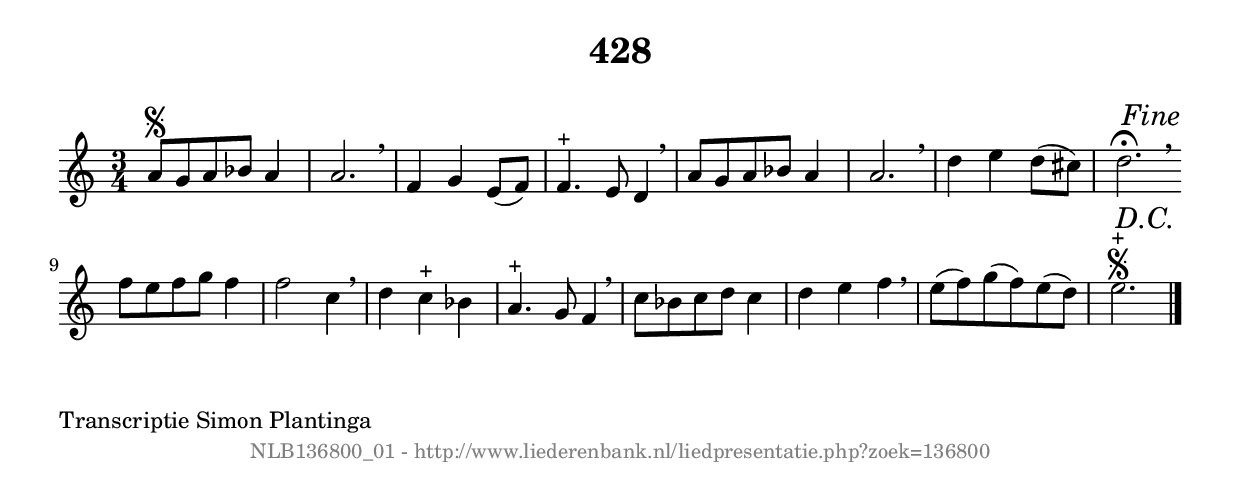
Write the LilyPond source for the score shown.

%
% produced by wce2krn 1.64 (7 June 2014)
%
\version"2.16"
#(append! paper-alist '(("long" . (cons (* 210 mm) (* 2000 mm)))))
#(set-default-paper-size "long")
sb = {\breathe}
mBreak = {\breathe }
bBreak = {\breathe }
x = {\once\override NoteHead #'style = #'cross }
gl=\glissando
itime={\override Staff.TimeSignature #'stencil = ##f }
ficta = {\once\set suggestAccidentals = ##t}
fine = {\once\override Score.RehearsalMark #'self-alignment-X = #1 \mark \markup {\italic{Fine}}}
dc = {\once\override Score.RehearsalMark #'self-alignment-X = #1 \mark \markup {\italic{D.C.}}}
dcf = {\once\override Score.RehearsalMark #'self-alignment-X = #1 \mark \markup {\italic{D.C. al Fine}}}
dcc = {\once\override Score.RehearsalMark #'self-alignment-X = #1 \mark \markup {\italic{D.C. al Coda}}}
ds = {\once\override Score.RehearsalMark #'self-alignment-X = #1 \mark \markup {\italic{D.S.}}}
dsf = {\once\override Score.RehearsalMark #'self-alignment-X = #1 \mark \markup {\italic{D.S. al Fine}}}
dsc = {\once\override Score.RehearsalMark #'self-alignment-X = #1 \mark \markup {\italic{D.S. al Coda}}}
pv = {\set Score.repeatCommands = #'((volta "1"))}
sv = {\set Score.repeatCommands = #'((volta "2"))}
tv = {\set Score.repeatCommands = #'((volta "3"))}
qv = {\set Score.repeatCommands = #'((volta "4"))}
xv = {\set Score.repeatCommands = #'((volta #f))}
\header{ tagline = ""
title = "428"
}
\score {{
\key d \dorian
\relative g'
{
\set melismaBusyProperties = #'()
\time 3/4
\tempo 4=120
\override Score.MetronomeMark #'transparent = ##t
\override Score.RehearsalMark #'break-visibility = #(vector #t #t #f)
a8\segno g8 a8 bes8 a4 | a2. \sb | f4 g4 e8( f8) | f4.^"+" e8 d4 \sb | a'8 g8 a8 bes8 a4 | a2. \sb | d4 e4 d8( cis8) | d2.^\fermata\fine \bar ":|:" \bBreak
f8 e8 f8 g8 f4 | f2 c4 \sb | d4 c4^"+" bes4 | a4.^"+" g8 f4 \sb | c'8 bes8 c8 d8 c4 | d4 e4 f4 \sb | e8( f8) g8( f8) e8( d8) | e2.^"+"\segno\dc \bar "|."
 }}
 \midi { }
 \layout {
            indent = 0.0\cm
}
}
\markup { \wordwrap-string #" 
Transcriptie Simon Plantinga
"}
\markup { \vspace #0 } \markup { \with-color #grey \fill-line { \center-column { \smaller "NLB136800_01 - http://www.liederenbank.nl/liedpresentatie.php?zoek=136800" } } }
